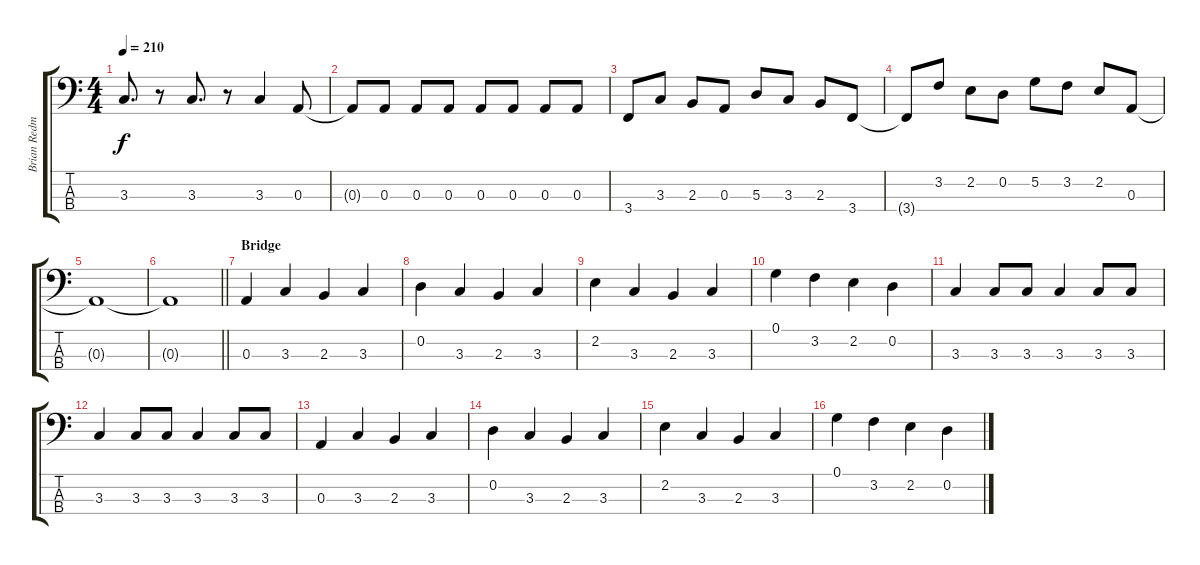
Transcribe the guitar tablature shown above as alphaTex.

\track ("Brian Redman" "Brian Redm") {instrument electricbassfinger}
\staff {score tabs}
\tuning (G2 D2 A1 D1) {hide}
\ts (4 4)
\tempo 210
\clef f4
\ks c
3.3.8{d dy f} r.8 3.3.8{d} r.8 3.3.4 0.3.8 |
0.3{t}.8 0.3.8 0.3.8 0.3.8 0.3.8 0.3.8 0.3.8 0.3.8 |
3.4.8 3.3.8 2.3.8 0.3.8 5.3.8 3.3.8 2.3.8 3.4.8 |
3.4{t}.8 3.2.8 2.2.8 0.2.8 5.2.8 3.2.8 2.2.8 0.3.8 |
0.3{t}.1 |
\barLineRight lightlight
0.3{t}.1 |
\section ("" "Bridge")
0.3.4 3.3.4 2.3.4 3.3.4 |
0.2.4 3.3.4 2.3.4 3.3.4 |
2.2.4 3.3.4 2.3.4 3.3.4 |
0.1.4 3.2.4 2.2.4 0.2.4 |
3.3.4 3.3.8 3.3.8 3.3.4 3.3.8 3.3.8 |
3.3.4 3.3.8 3.3.8 3.3.4 3.3.8 3.3.8 |
0.3.4 3.3.4 2.3.4 3.3.4 |
0.2.4 3.3.4 2.3.4 3.3.4 |
2.2.4 3.3.4 2.3.4 3.3.4 |
0.1.4 3.2.4 2.2.4 0.2.4
